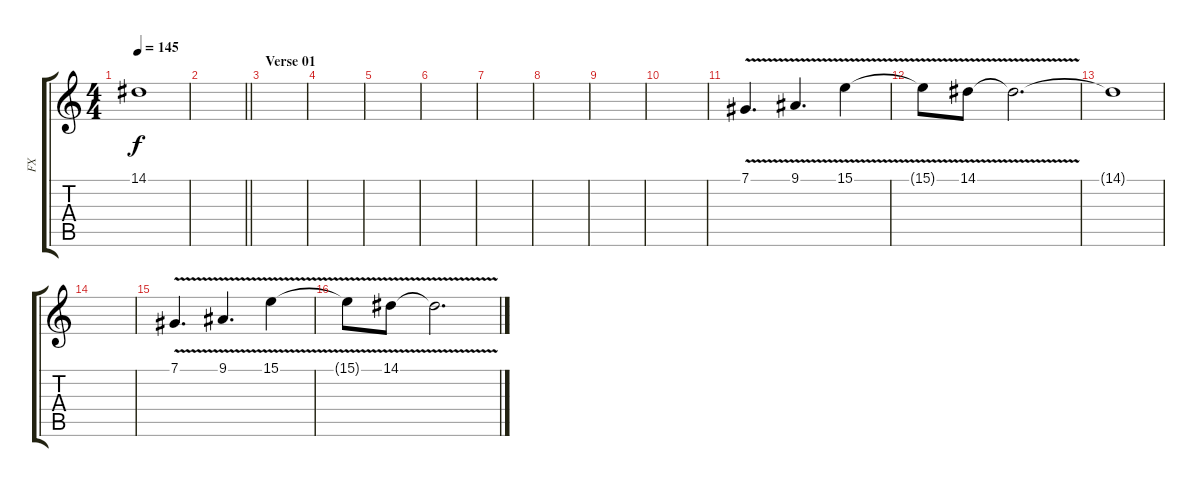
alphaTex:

\track ("FX" "FX") {instrument fx4atmosphere}
\staff {score tabs}
\tuning (Db4 Ab3 E3 B2 Gb2 B1) {hide}
\ts (4 4)
\tempo 145
\clef g2
\ks c
14.1{t}.1{dy f} |
\barLineRight lightlight
|
\section ("" "Verse 01")
|
|
|
|
|
|
|
|
7.1{v}.4{d} 9.1{v}.4{d} 15.1{v}.4 |
15.1{t}.8 14.1{v}.8 14.1{t}.2{d} |
14.1{t}.1 |
|
7.1{v}.4{d} 9.1{v}.4{d} 15.1{v}.4 |
15.1{t}.8 14.1{v}.8 14.1{t}.2{d}
